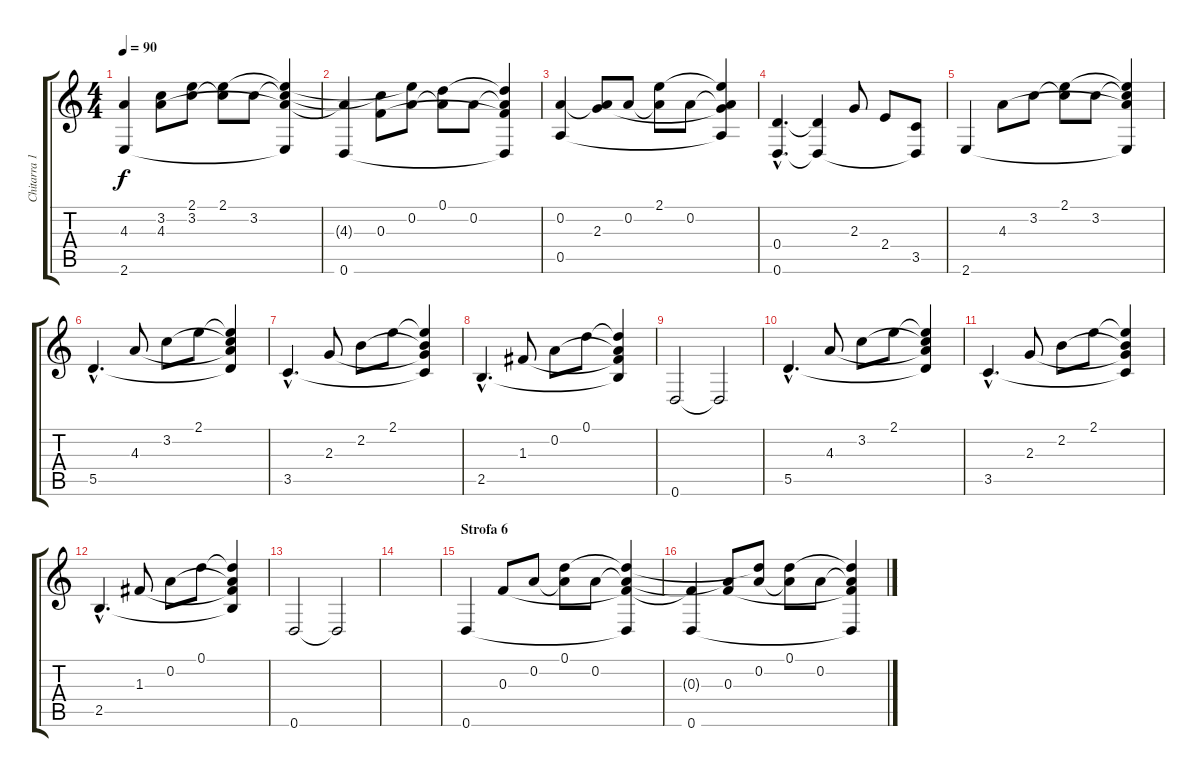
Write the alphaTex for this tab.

\track ("Chitarra 1" "Chitarra 1") {instrument acousticguitarnylon}
\staff {score tabs}
\tuning (D4 A3 F3 D3 A2 D2) {hide}
\ts (4 4)
\tempo 90
\clef g2
\ks c
(4.3{t} 2.6).4{dy f} (3.2{t} 4.3).8 (2.1{t} 3.2).8 (2.1 3.2{t}).8 3.2.8 (2.1{t} 3.2{t} 4.3{t} 2.6{t}).4 |
(4.3{t} 0.6).4 (3.2{t} 0.3).8 (2.1{t} 0.2).8 (0.1 0.2{t}).8 0.2.8 (0.1{t} 0.2{t} 0.3{t} 0.6{t}).4 |
(0.2 0.5).4 (0.2{t} 2.3).8 0.2.8 (2.1 0.2{t}).8 0.2.8 (2.1{t} 0.2{t} 2.3{t} 0.5{t}).4 |
(0.4{hac} 0.6{hac}).4{d} (0.4{t} 0.6{t}).4 2.3.8 2.4.8 (3.5 0.6{t}).8 |
2.6.4 4.3.8 3.2.8 (2.1 3.2{t}).8 3.2.8 (2.1{t} 3.2{t} 4.3{t} 2.6{t}).4 |
5.5{hac}.4{d} 4.3.8 3.2.8 2.1.8 (2.1{t} 3.2{t} 4.3{t} 5.5{t}).4 |
3.5{hac}.4{d} 2.3.8 2.2.8 2.1.8 (2.1{t} 2.2{t} 2.3{t} 3.5{t}).4 |
2.5{hac}.4{d} 1.3.8 0.2.8 0.1.8 (0.1{t} 0.2{t} 1.3{t} 2.5{t}).4 |
0.6.2 0.6{t}.2 |
5.5{hac}.4{d} 4.3.8 3.2.8 2.1.8 (2.1{t} 3.2{t} 4.3{t} 5.5{t}).4 |
3.5{hac}.4{d} 2.3.8 2.2.8 2.1.8 (2.1{t} 2.2{t} 2.3{t} 3.5{t}).4 |
2.5{hac}.4{d} 1.3.8 0.2.8 0.1.8 (0.1{t} 0.2{t} 1.3{t} 2.5{t}).4 |
0.6.2 0.6{t}.2 |
|
\section ("" "Strofa 6")
0.6.4 0.3.8 0.2.8 (0.1 0.2{t}).8 0.2.8 (0.1{t} 0.2{t} 0.3{t} 0.6{t}).4 |
(0.3{t} 0.6).4 (0.2{t} 0.3).8 (0.1{t} 0.2).8 (0.1 0.2{t}).8 0.2.8 (0.1{t} 0.2{t} 0.3{t} 0.6{t}).4
